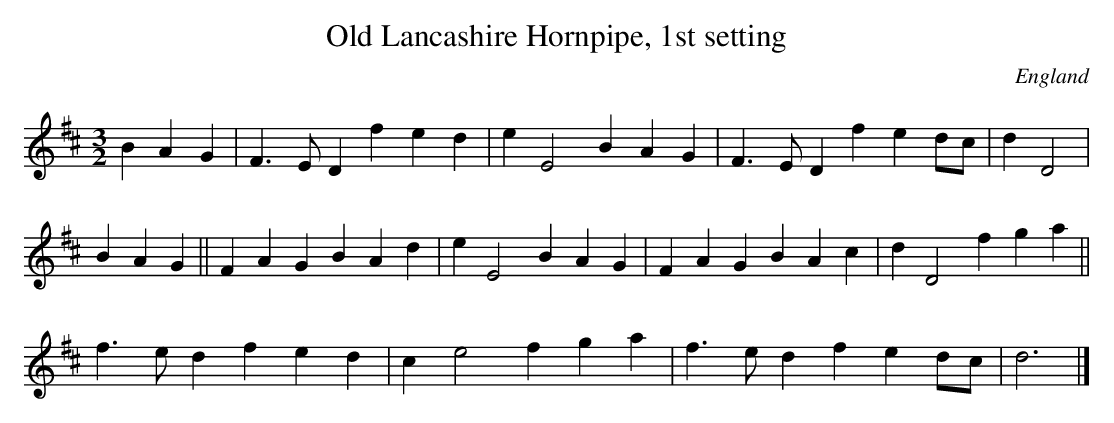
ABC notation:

X:1
T:Old Lancashire Hornpipe, 1st setting
L:1/8
M:3/2
O:England
K:D major
B2 A2 G2 | F3 E  D2 f2 e2 d2 | e2 E4 B2 A2 G2 |\
           F3 E  D2 f2 e2 dc | d2 D4 |
B2 A2 G2|| F2 A2 G2 B2 A2 d2 | e2 E4 B2 A2 G2 |\
           F2 A2 G2 B2 A2 c2 | d2 D4 f2 g2 a2 ||
           f3 e  d2 f2 e2 d2 | c2 e4 f2 g2 a2 |\
           f3 e  d2 f2 e2 dc | d6  |]
